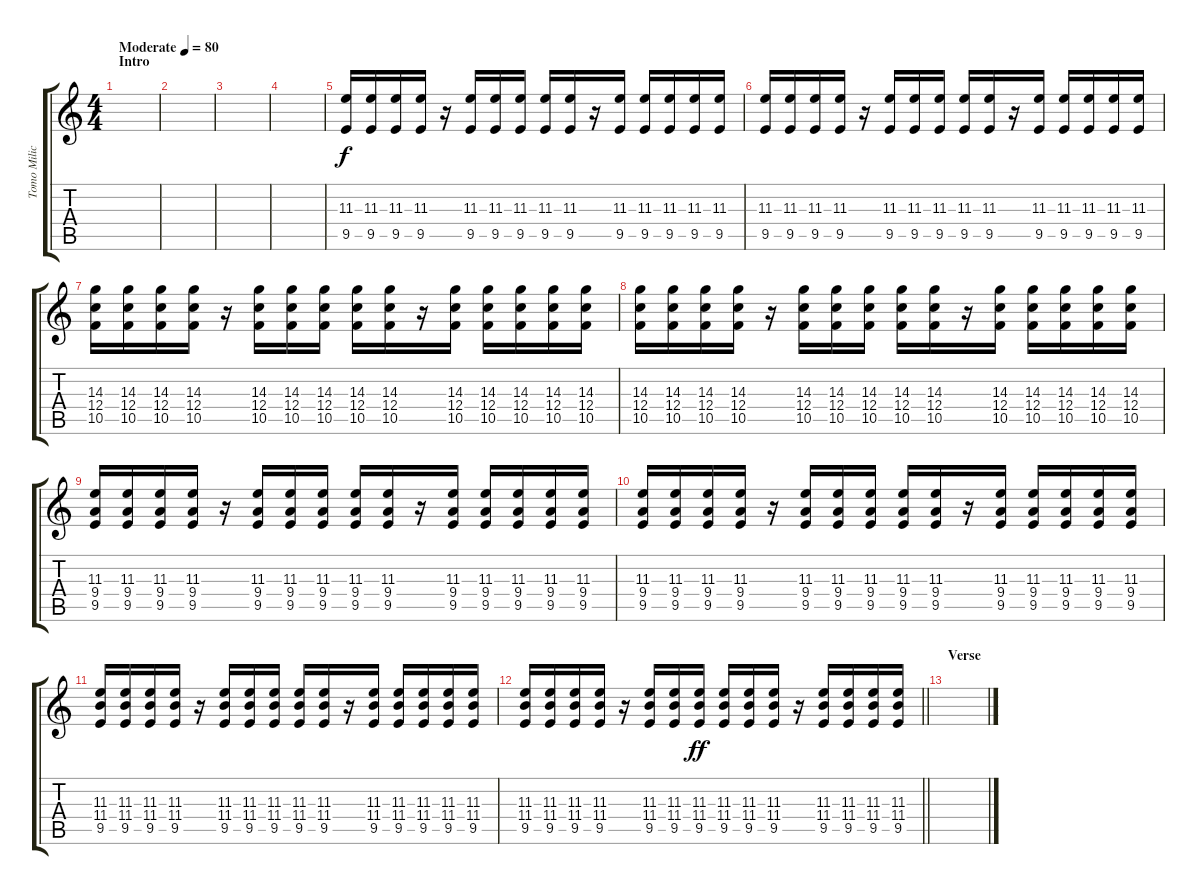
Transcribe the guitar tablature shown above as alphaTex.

\track ("Tomo Milicevic - Guitar" "Tomo Milic") {instrument overdrivenguitar}
\staff {score tabs}
\tuning (D4 A3 F3 C3 G2 C2) {hide}
\ts (4 4)
\section ("" "Intro")
\tempo (80 "Moderate")
\clef g2
\ks c
|
|
|
|
(11.3 9.5).16 (11.3 9.5).16 (11.3 9.5).16 (11.3 9.5).16 r.16 (11.3 9.5).16 (11.3 9.5).16 (11.3 9.5).16 (11.3 9.5).16 (11.3 9.5).16 r.16 (11.3 9.5).16 (11.3 9.5).16 (11.3 9.5).16 (11.3 9.5).16 (11.3 9.5).16 |
(11.3 9.5).16 (11.3 9.5).16 (11.3 9.5).16 (11.3 9.5).16 r.16 (11.3 9.5).16 (11.3 9.5).16 (11.3 9.5).16 (11.3 9.5).16 (11.3 9.5).16 r.16 (11.3 9.5).16 (11.3 9.5).16 (11.3 9.5).16 (11.3 9.5).16 (11.3 9.5).16 |
(14.3 12.4 10.5).16 (14.3 12.4 10.5).16 (14.3 12.4 10.5).16 (14.3 12.4 10.5).16 r.16 (14.3 12.4 10.5).16 (14.3 12.4 10.5).16 (14.3 12.4 10.5).16 (14.3 12.4 10.5).16 (14.3 12.4 10.5).16 r.16 (14.3 12.4 10.5).16 (14.3 12.4 10.5).16 (14.3 12.4 10.5).16 (14.3 12.4 10.5).16 (14.3 12.4 10.5).16 |
(14.3 12.4 10.5).16 (14.3 12.4 10.5).16 (14.3 12.4 10.5).16 (14.3 12.4 10.5).16 r.16 (14.3 12.4 10.5).16 (14.3 12.4 10.5).16 (14.3 12.4 10.5).16 (14.3 12.4 10.5).16 (14.3 12.4 10.5).16 r.16 (14.3 12.4 10.5).16 (14.3 12.4 10.5).16 (14.3 12.4 10.5).16 (14.3 12.4 10.5).16 (14.3 12.4 10.5).16 |
(11.3 9.4 9.5).16 (11.3 9.4 9.5).16 (11.3 9.4 9.5).16 (11.3 9.4 9.5).16 r.16 (11.3 9.4 9.5).16 (11.3 9.4 9.5).16 (11.3 9.4 9.5).16 (11.3 9.4 9.5).16 (11.3 9.4 9.5).16 r.16 (11.3 9.4 9.5).16 (11.3 9.4 9.5).16 (11.3 9.4 9.5).16 (11.3 9.4 9.5).16 (11.3 9.4 9.5).16 |
(11.3 9.4 9.5).16 (11.3 9.4 9.5).16 (11.3 9.4 9.5).16 (11.3 9.4 9.5).16 r.16 (11.3 9.4 9.5).16 (11.3 9.4 9.5).16 (11.3 9.4 9.5).16 (11.3 9.4 9.5).16 (11.3 9.4 9.5).16 r.16 (11.3 9.4 9.5).16 (11.3 9.4 9.5).16 (11.3 9.4 9.5).16 (11.3 9.4 9.5).16 (11.3 9.4 9.5).16 |
(11.3 11.4 9.5).16 (11.3 11.4 9.5).16 (11.3 11.4 9.5).16 (11.3 11.4 9.5).16 r.16 (11.3 11.4 9.5).16 (11.3 11.4 9.5).16 (11.3 11.4 9.5).16 (11.3 11.4 9.5).16 (11.3 11.4 9.5).16 r.16 (11.3 11.4 9.5).16 (11.3 11.4 9.5).16 (11.3 11.4 9.5).16 (11.3 11.4 9.5).16 (11.3 11.4 9.5).16 |
\barLineRight lightlight
(11.3 11.4 9.5).16 (11.3 11.4 9.5).16 (11.3 11.4 9.5).16 (11.3 11.4 9.5).16 r.16 (11.3 11.4 9.5).16 (11.3 11.4 9.5).16 (11.3 11.4 9.5).16{dy ff} (11.3 11.4 9.5).16 (11.3 11.4 9.5).16 (11.3 11.4 9.5).16 r.16 (11.3 11.4 9.5).16 (11.3 11.4 9.5).16 (11.3 11.4 9.5).16 (11.3 11.4 9.5).16 |
\section ("" "Verse")
